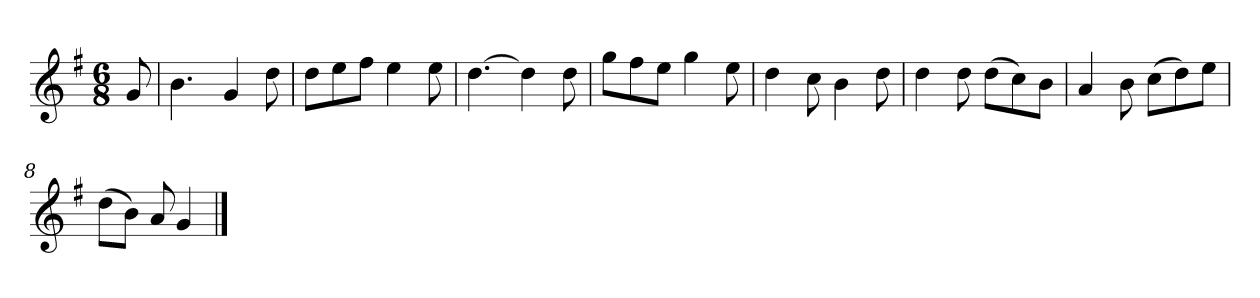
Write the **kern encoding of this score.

**kern
*part1
*staff1
*k[f#]
*M6/8
*MM120
=
8g
=1
4.b
4g
8dd
=2
8ddL
8ee
8ff#J
4ee
8ee
=3
[4.dd
4dd]
8dd
=4
8ggL
8ff#
8eeJ
4gg
8ee
=5
4dd
8cc
4b
8dd
=6
4dd
8dd
(8ddL
8cc)
8bJ
=7
4a
8b
(8ccL
8dd)
8eeJ
=8
(8ddL
8bJ)
8a
4g
==
*-
